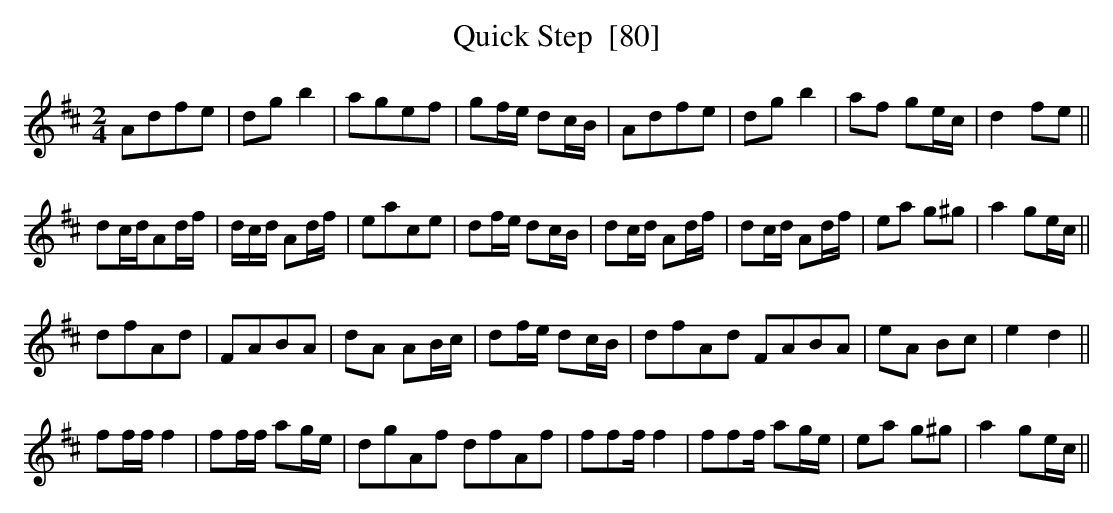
X:1
T:Quick Step  [80]
M:2/4
L:1/8
K:D
Adfe|dg b2|agef|gf/e/ dc/B/|Adfe|dg b2|af ge/c/|d2 fe||
dc/d/Ad/f/|d/c/d/ Ad/f/|eace|df/e/ dc/B/|dc/d/ Ad/f/|dc/d/ Ad/f/|ea g^g|a2 ge/c/||
dfAd|FABA|dA AB/c/|df/e/ dc/B/|dfAd FABA|eA Bc|e2d2||
ff/f/ f2|ff/f/ ag/e/|dgAf dfAf|fff/ f2|fff/ ag/e/|ea g^g|a2 ge/c/||
